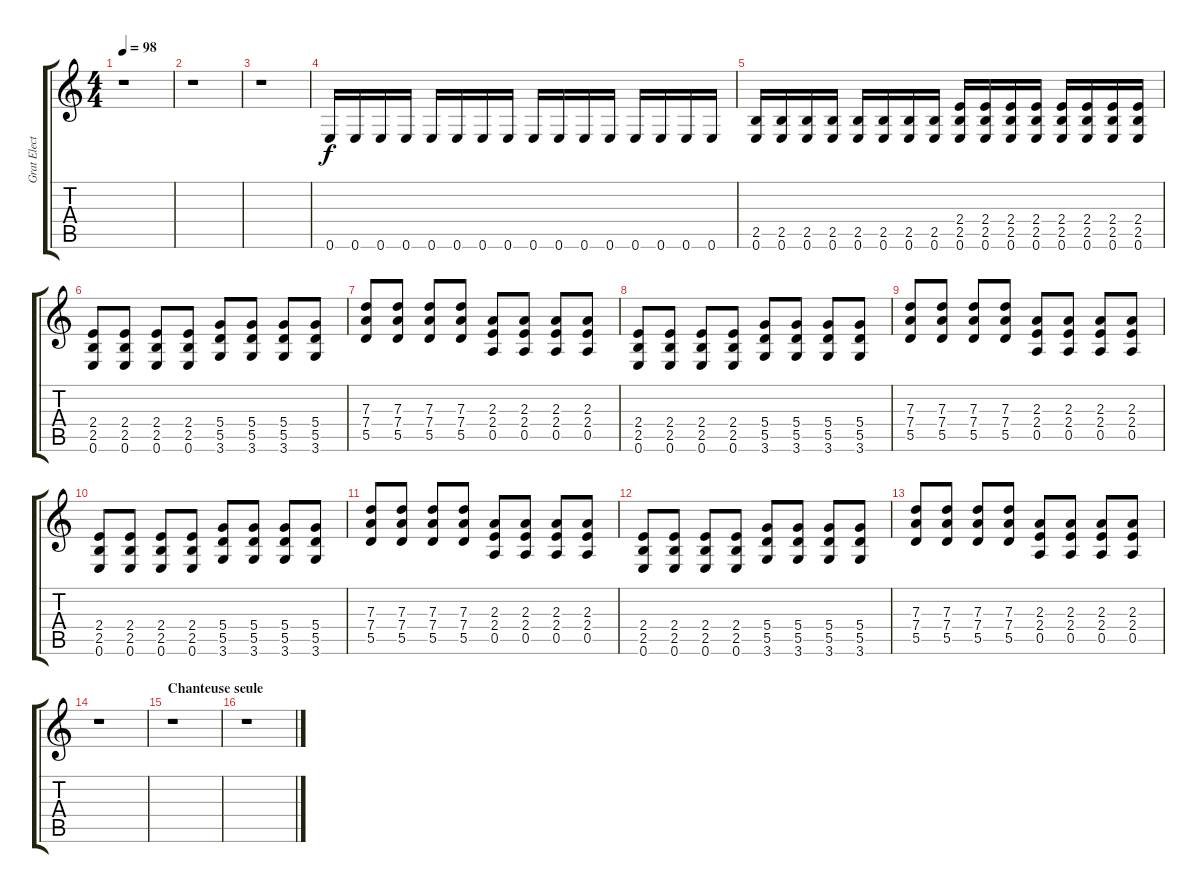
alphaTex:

\track ("Grat Electrique" "Grat Elect") {instrument overdrivenguitar}
\staff {score tabs}
\tuning (E4 B3 G3 D3 A2 E2) {hide}
\ts (4 4)
\tempo 98
\clef g2
\ks c
r.1{dy f} |
r.1 |
r.1 |
0.6.16 0.6.16 0.6.16 0.6.16 0.6.16 0.6.16 0.6.16 0.6.16 0.6.16 0.6.16 0.6.16 0.6.16 0.6.16 0.6.16 0.6.16 0.6.16 |
(2.5 0.6).16 (2.5 0.6).16 (2.5 0.6).16 (2.5 0.6).16 (2.5 0.6).16 (2.5 0.6).16 (2.5 0.6).16 (2.5 0.6).16 (2.4 2.5 0.6).16 (2.4 2.5 0.6).16 (2.4 2.5 0.6).16 (2.4 2.5 0.6).16 (2.4 2.5 0.6).16 (2.4 2.5 0.6).16 (2.4 2.5 0.6).16 (2.4 2.5 0.6).16 |
(2.4 2.5 0.6).8 (2.4 2.5 0.6).8 (2.4 2.5 0.6).8 (2.4 2.5 0.6).8 (5.4 5.5 3.6).8 (5.4 5.5 3.6).8 (5.4 5.5 3.6).8 (5.4 5.5 3.6).8 |
(7.3 7.4 5.5).8 (7.3 7.4 5.5).8 (7.3 7.4 5.5).8 (7.3 7.4 5.5).8 (2.3 2.4 0.5).8 (2.3 2.4 0.5).8 (2.3 2.4 0.5).8 (2.3 2.4 0.5).8 |
(2.4 2.5 0.6).8 (2.4 2.5 0.6).8 (2.4 2.5 0.6).8 (2.4 2.5 0.6).8 (5.4 5.5 3.6).8 (5.4 5.5 3.6).8 (5.4 5.5 3.6).8 (5.4 5.5 3.6).8 |
(7.3 7.4 5.5).8 (7.3 7.4 5.5).8 (7.3 7.4 5.5).8 (7.3 7.4 5.5).8 (2.3 2.4 0.5).8 (2.3 2.4 0.5).8 (2.3 2.4 0.5).8 (2.3 2.4 0.5).8 |
(2.4 2.5 0.6).8 (2.4 2.5 0.6).8 (2.4 2.5 0.6).8 (2.4 2.5 0.6).8 (5.4 5.5 3.6).8 (5.4 5.5 3.6).8 (5.4 5.5 3.6).8 (5.4 5.5 3.6).8 |
(7.3 7.4 5.5).8 (7.3 7.4 5.5).8 (7.3 7.4 5.5).8 (7.3 7.4 5.5).8 (2.3 2.4 0.5).8 (2.3 2.4 0.5).8 (2.3 2.4 0.5).8 (2.3 2.4 0.5).8 |
(2.4 2.5 0.6).8 (2.4 2.5 0.6).8 (2.4 2.5 0.6).8 (2.4 2.5 0.6).8 (5.4 5.5 3.6).8 (5.4 5.5 3.6).8 (5.4 5.5 3.6).8 (5.4 5.5 3.6).8 |
(7.3 7.4 5.5).8 (7.3 7.4 5.5).8 (7.3 7.4 5.5).8 (7.3 7.4 5.5).8 (2.3 2.4 0.5).8 (2.3 2.4 0.5).8 (2.3 2.4 0.5).8 (2.3 2.4 0.5).8 |
r.1 |
\section ("" "Chanteuse seule")
r.1 |
r.1
